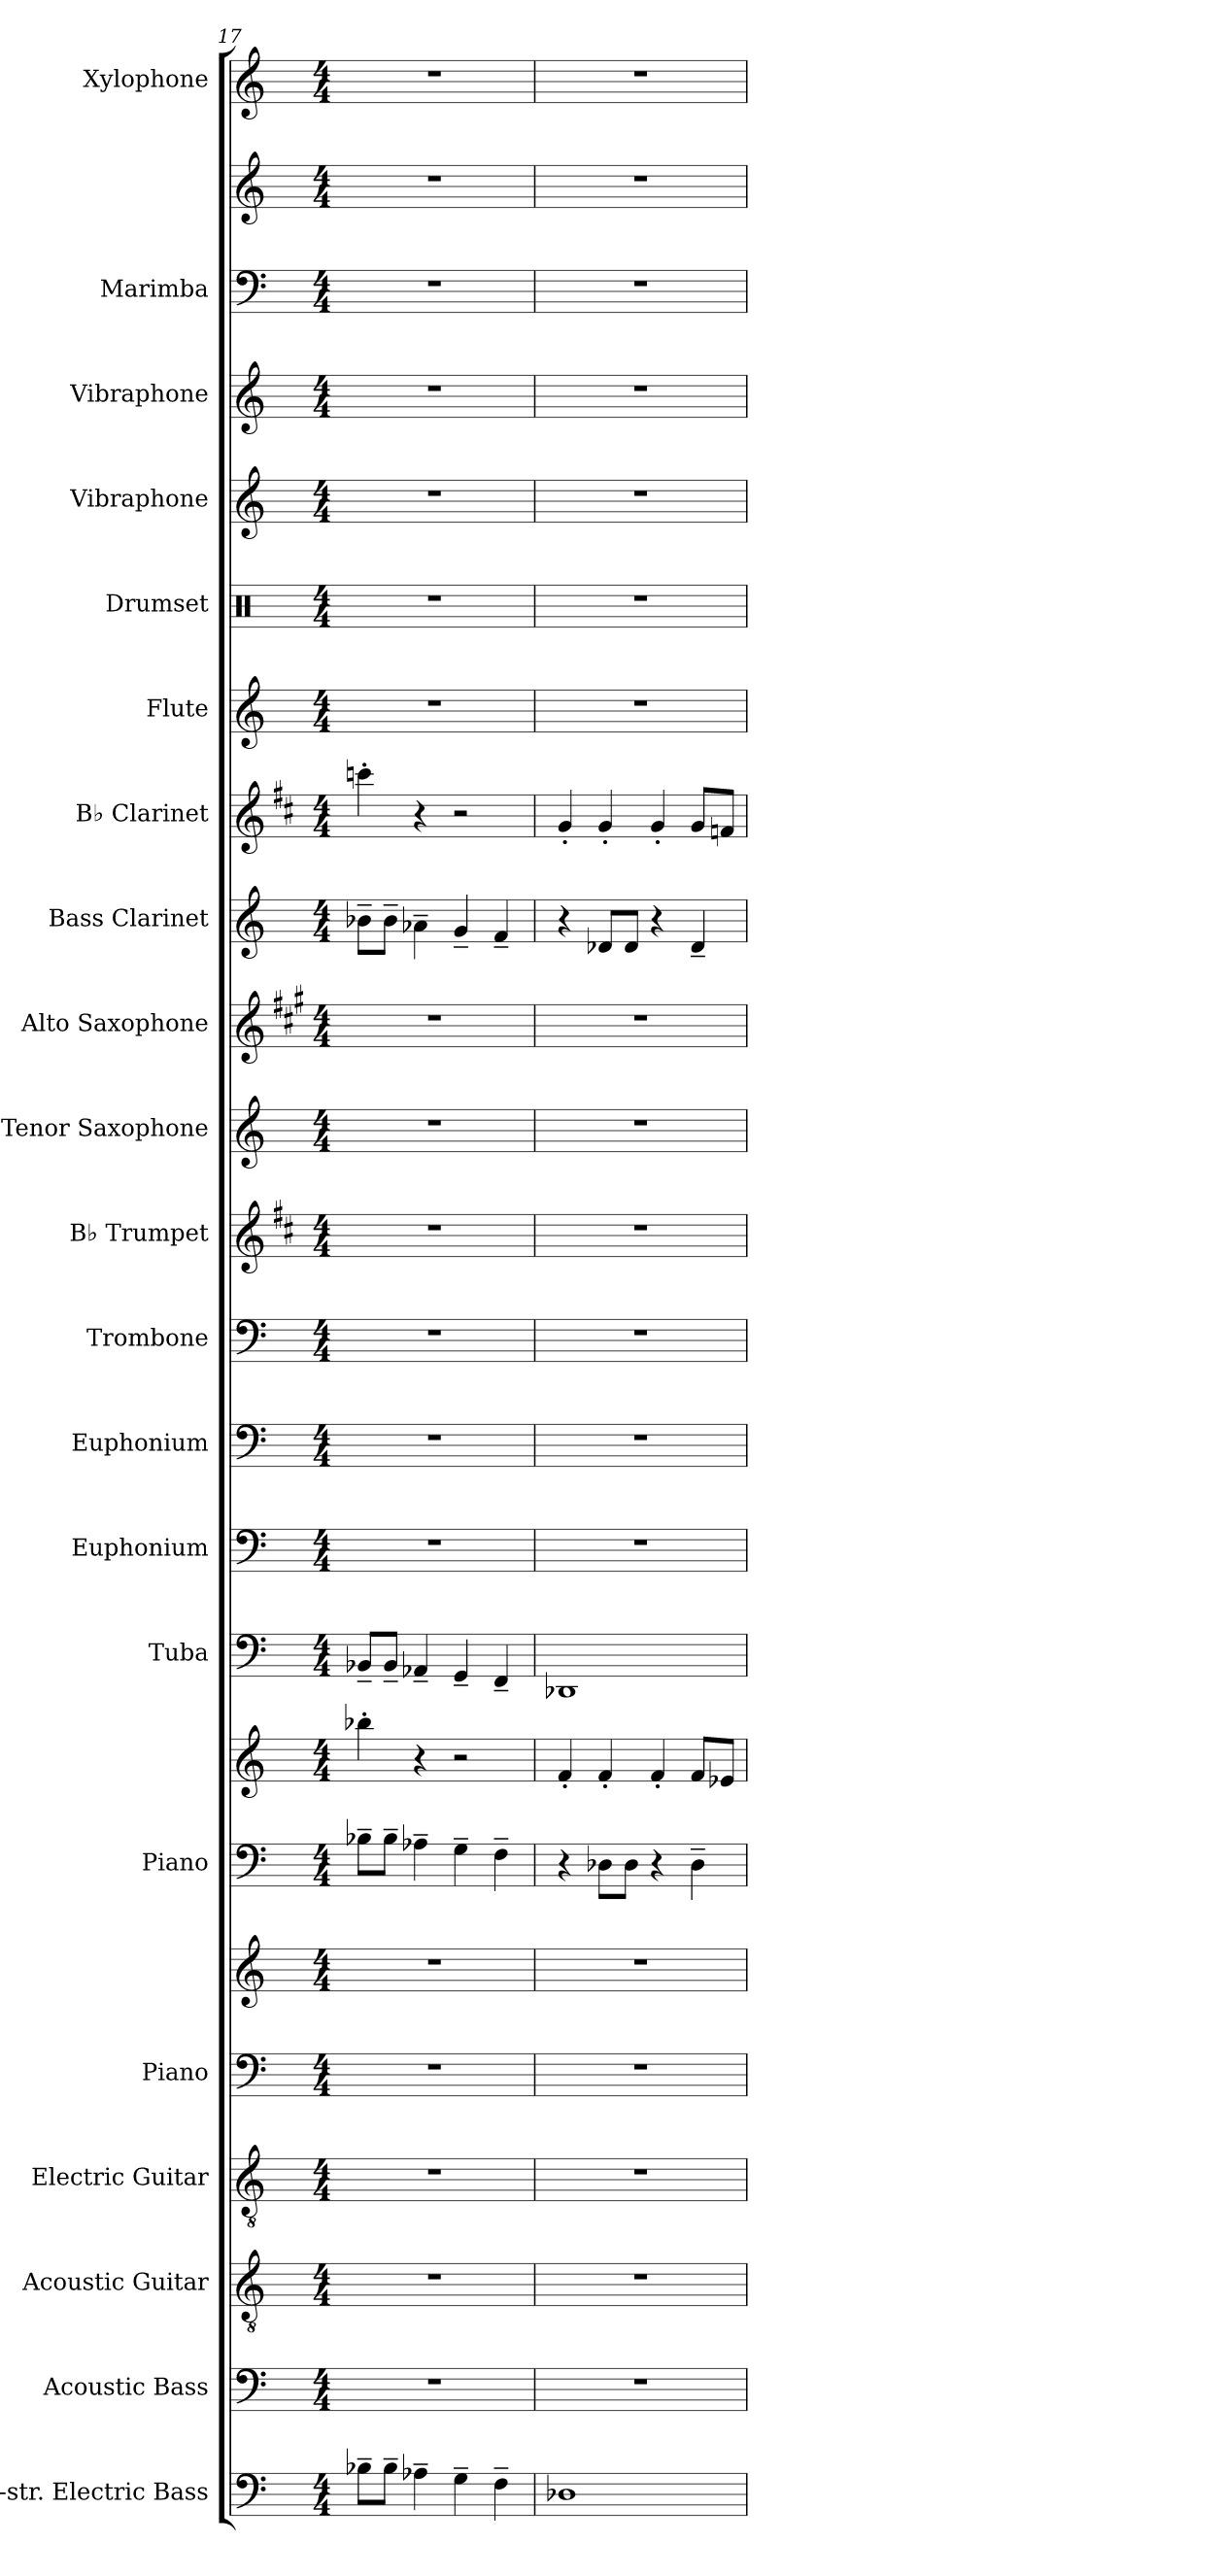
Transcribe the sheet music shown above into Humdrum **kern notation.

**kern	**kern	**kern	**kern	**kern	**kern	**kern	**kern	**kern	**kern	**kern	**kern	**kern	**kern	**kern	**kern	**kern	**kern	**kern	**kern	**kern	**kern	**kern	**kern
*part21	*part20	*part19	*part18	*part17	*part17	*part16	*part16	*part15	*part14	*part13	*part12	*part11	*part10	*part9	*part8	*part7	*part6	*part5	*part4	*part3	*part2	*part2	*part1
*staff24	*staff23	*staff22	*staff21	*staff20	*staff19	*staff18	*staff17	*staff16	*staff15	*staff14	*staff13	*staff12	*staff11	*staff10	*staff9	*staff8	*staff7	*staff6	*staff5	*staff4	*staff3	*staff2	*staff1
*I"5-str. Electric Bass	*I"Acoustic Bass	*I"Acoustic Guitar	*I"Electric Guitar	*I"Piano	*	*I"Piano	*	*I"Tuba	*I"Euphonium	*I"Euphonium	*I"Trombone	*I"B♭ Trumpet	*I"Tenor Saxophone	*I"Alto Saxophone	*I"Bass Clarinet	*I"B♭ Clarinet	*I"Flute	*I"Drumset	*I"Vibraphone	*I"Vibraphone	*I"Marimba	*	*I"Xylophone
*I'El. B.	*I'Bass	*I'Guit.	*I'El. Guit.	*I'Pno.	*	*I'Pno.	*	*I'Tba.	*I'Euph.	*I'Euph.	*I'Tbn.	*I'B♭ Tpt.	*I'T. Sax.	*I'A. Sax.	*I'B. Cl.	*I'B♭ Cl.	*I'Fl.	*I'Drs.	*I'Vib.	*I'Vib.	*I'Mrm.	*	*I'Xyl.
*clefF4	*clefF4	*clefGv2	*clefGv2	*clefF4	*clefG2	*clefF4	*clefG2	*clefF4	*clefF4	*clefF4	*clefF4	*clefG2	*clefG2	*clefG2	*clefG2	*clefG2	*clefG2	*clefX	*clefG2	*clefG2	*clefF4	*clefG2	*clefG2
*ITrd7c12	*ITrd7c12	*	*	*	*	*	*	*	*	*	*	*ITrd1c2	*ITrd8c14	*ITrd5c9	*ITrd8c14	*ITrd1c2	*	*	*	*	*	*	*ITrd-7c-12
*k[]	*k[]	*k[]	*k[]	*k[]	*k[]	*k[]	*k[]	*k[]	*k[]	*k[]	*k[]	*k[]	*k[]	*k[]	*k[]	*k[]	*k[]	*k[]	*k[]	*k[]	*k[]	*k[]	*k[]
*M4/4	*M4/4	*M4/4	*M4/4	*M4/4	*M4/4	*M4/4	*M4/4	*M4/4	*M4/4	*M4/4	*M4/4	*M4/4	*M4/4	*M4/4	*M4/4	*M4/4	*M4/4	*M4/4	*M4/4	*M4/4	*M4/4	*M4/4	*M4/4
=17	=17	=17	=17	=17	=17	=17	=17	=17	=17	=17	=17	=17	=17	=17	=17	=17	=17	=17	=17	=17	=17	=17	=17
8BB-X~\L	1r	1r	1r	1r	1r	8B-X~\L	4bb-X'\	8BB-X~/L	1r	1r	1r	1r	1r	1r	8B-X~\L	4bb-X'\	1r	1r	1r	1r	1r	1r	1r
8BB-~\J	.	.	.	.	.	8B-~\J	.	8BB-~/J	.	.	.	.	.	.	8B-~\J	.	.	.	.	.	.	.	.
4AA-X~\	.	.	.	.	.	4A-X~\	4r	4AA-X~/	.	.	.	.	.	.	4A-X~\	4r	.	.	.	.	.	.	.
4GG~\	.	.	.	.	.	4G~\	2r	4GG~/	.	.	.	.	.	.	4G~/	2r	.	.	.	.	.	.	.
4FF~\	.	.	.	.	.	4F~\	.	4FF~/	.	.	.	.	.	.	4F~/	.	.	.	.	.	.	.	.
=18	=18	=18	=18	=18	=18	=18	=18	=18	=18	=18	=18	=18	=18	=18	=18	=18	=18	=18	=18	=18	=18	=18	=18
1DD-X	1r	1r	1r	1r	1r	4r	4f'/	1DD-X	1r	1r	1r	1r	1r	1r	4r	4f'/	1r	1r	1r	1r	1r	1r	1r
.	.	.	.	.	.	8D-X\L	4f'/	.	.	.	.	.	.	.	8D-X/L	4f'/	.	.	.	.	.	.	.
.	.	.	.	.	.	8D-\J	.	.	.	.	.	.	.	.	8D-/J	.	.	.	.	.	.	.	.
.	.	.	.	.	.	4r	4f'/	.	.	.	.	.	.	.	4r	4f'/	.	.	.	.	.	.	.
.	.	.	.	.	.	4D-~\	8f/L	.	.	.	.	.	.	.	4D-~/	8f/L	.	.	.	.	.	.	.
.	.	.	.	.	.	.	8e-X/J	.	.	.	.	.	.	.	.	8e-X/J	.	.	.	.	.	.	.
=	=	=	=	=	=	=	=	=	=	=	=	=	=	=	=	=	=	=	=	=	=	=	=
*-	*-	*-	*-	*-	*-	*-	*-	*-	*-	*-	*-	*-	*-	*-	*-	*-	*-	*-	*-	*-	*-	*-	*-
